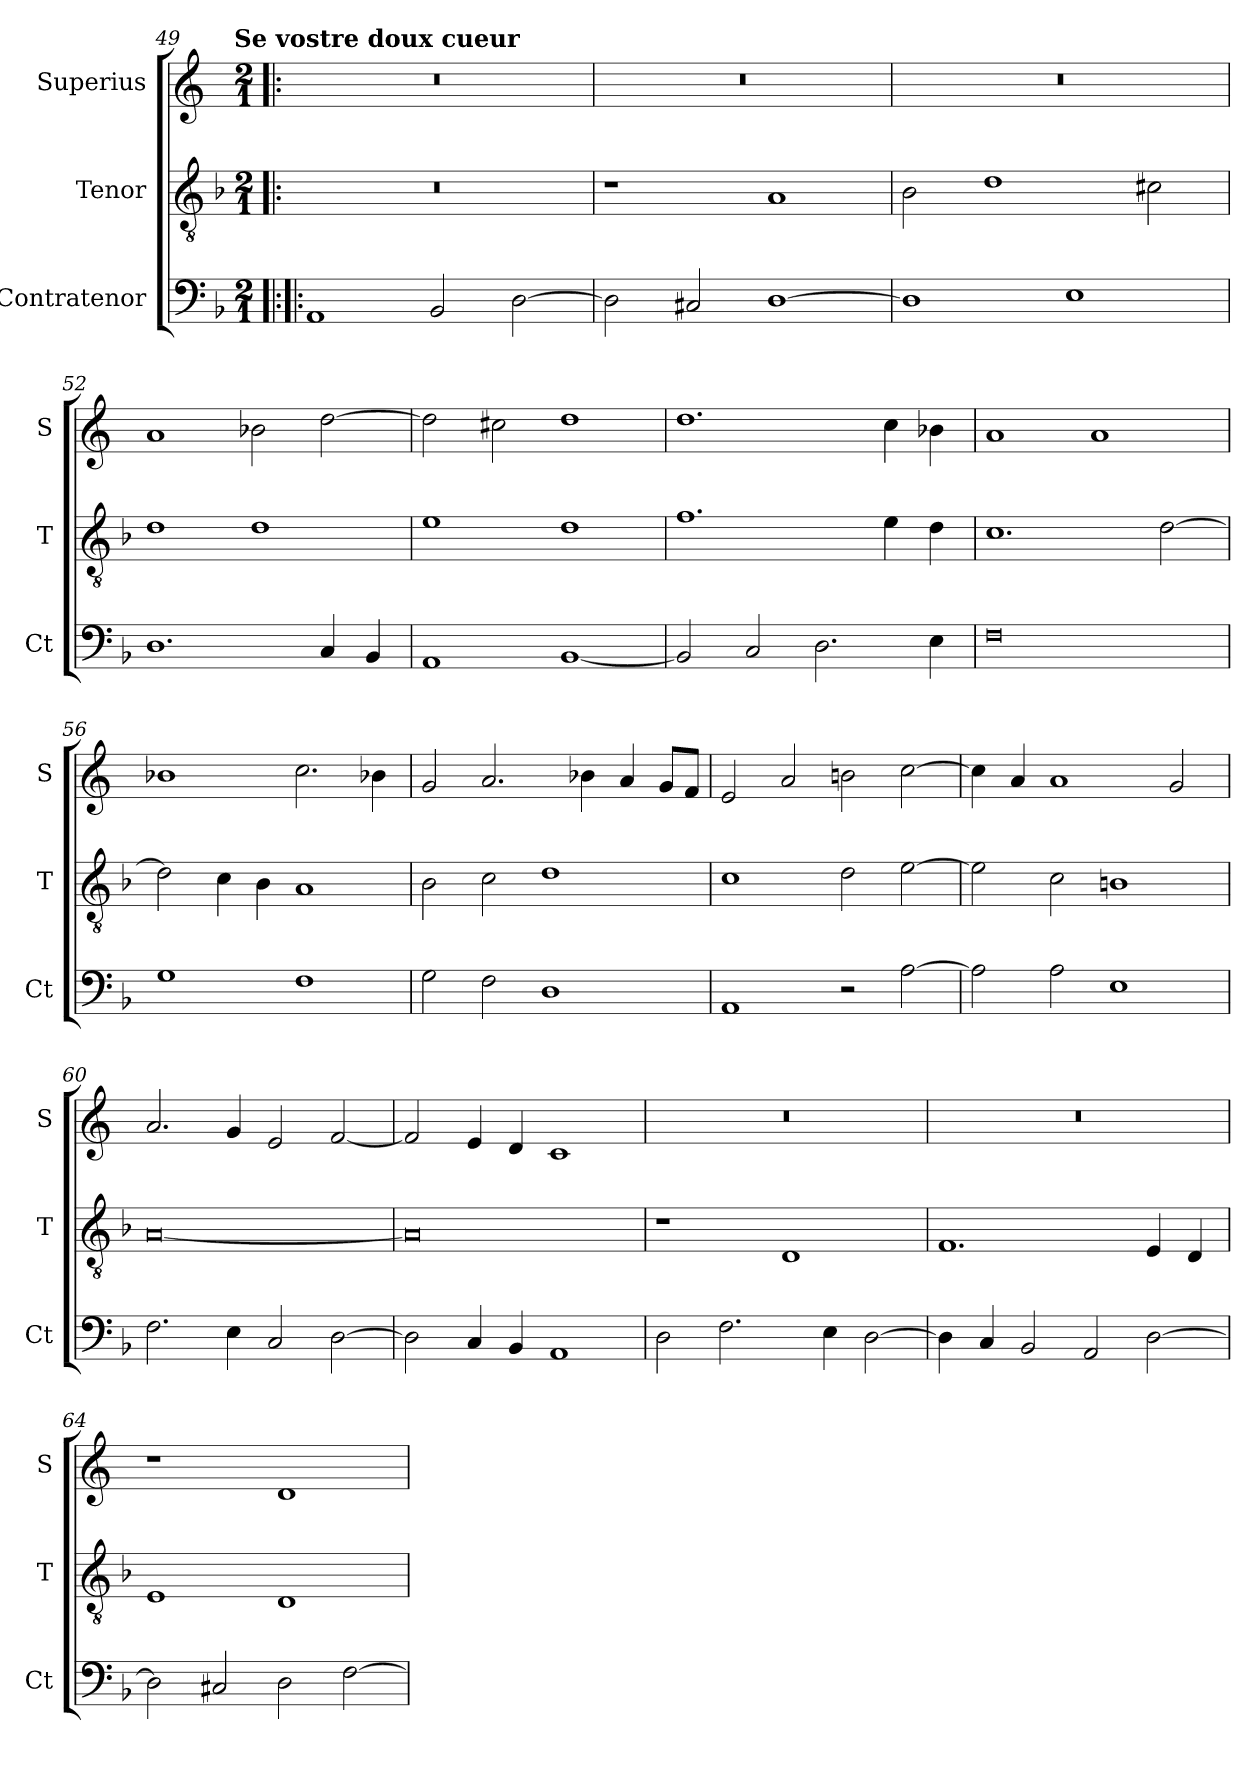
**kern	**kern	**kern
*part3	*part2	*part1
*staff3	*staff2	*staff1
*I"Contratenor	*I"Tenor	*I"Superius
*I'Ct	*I'T	*I'S
!!LO:LB:g=z
*clefF4	*clefGv2	*clefG2
*k[b-]	*k[b-]	*k[]
!!LO:TX:omd:t=Se vostre doux cueur
*M2/1	*M2/1	*M2/1
=49!|:	=49	=49!|:
1AA	0r	0r
2BB-	.	.
[2D	.	.
=50	=50	=50
2D]	1r	0r
2C#X	.	.
[1D	1A	.
=51	=51	=51
1D]	2B-	0r
.	1d	.
1E	.	.
.	2c#X	.
=52	=52	=52
1.D	1d	1a
.	1d	2b-X
4C	.	[2dd
4BB-	.	.
=53	=53	=53
1AA	1e	2dd]
.	.	2cc#X
[1BB-	1d	1dd
=54	=54	=54
2BB-]	1.f	1.dd
2C	.	.
2.D	.	.
.	4e	4cc
4E	4d	4b-X
=55	=55	=55
0F	1.c	1a
.	.	1a
.	[2d	.
=56	=56	=56
1G	2d]	1b-X
.	4c	.
.	4B-	.
1F	1A	2.cc
.	.	4b-X
=57	=57	=57
2G	2B-	2g
2F	2c	2.a
1D	1d	.
.	.	4b-X
.	.	4a
.	.	8gL
.	.	8fJ
=58	=58	=58
1AA	1c	2e
.	.	2a
2r	2d	2bn
[2A	[2e	[2cc
=59	=59	=59
2A]	2e]	4cc]
.	.	4a
2A	2c	1a
1E	1Bn	.
.	.	2g
=60	=60	=60
2.F	[0A	2.a
4E	.	4g
2C	.	2e
[2D	.	[2f
=61	=61	=61
2D]	0A]	2f]
4C	.	4e
4BB-	.	4d
1AA	.	1c
=62	=62	=62
2D	1r	0r
2.F	.	.
.	1D	.
4E	.	.
[2D	.	.
=63	=63	=63
4D]	1.F	0r
4C	.	.
2BB-	.	.
2AA	.	.
[2D	4E	.
.	4D	.
=64	=64	=64
2D]	1E	1r
2C#X	.	.
2D	1D	1d
[2F	.	.
=	=	=
*-	*-	*-
